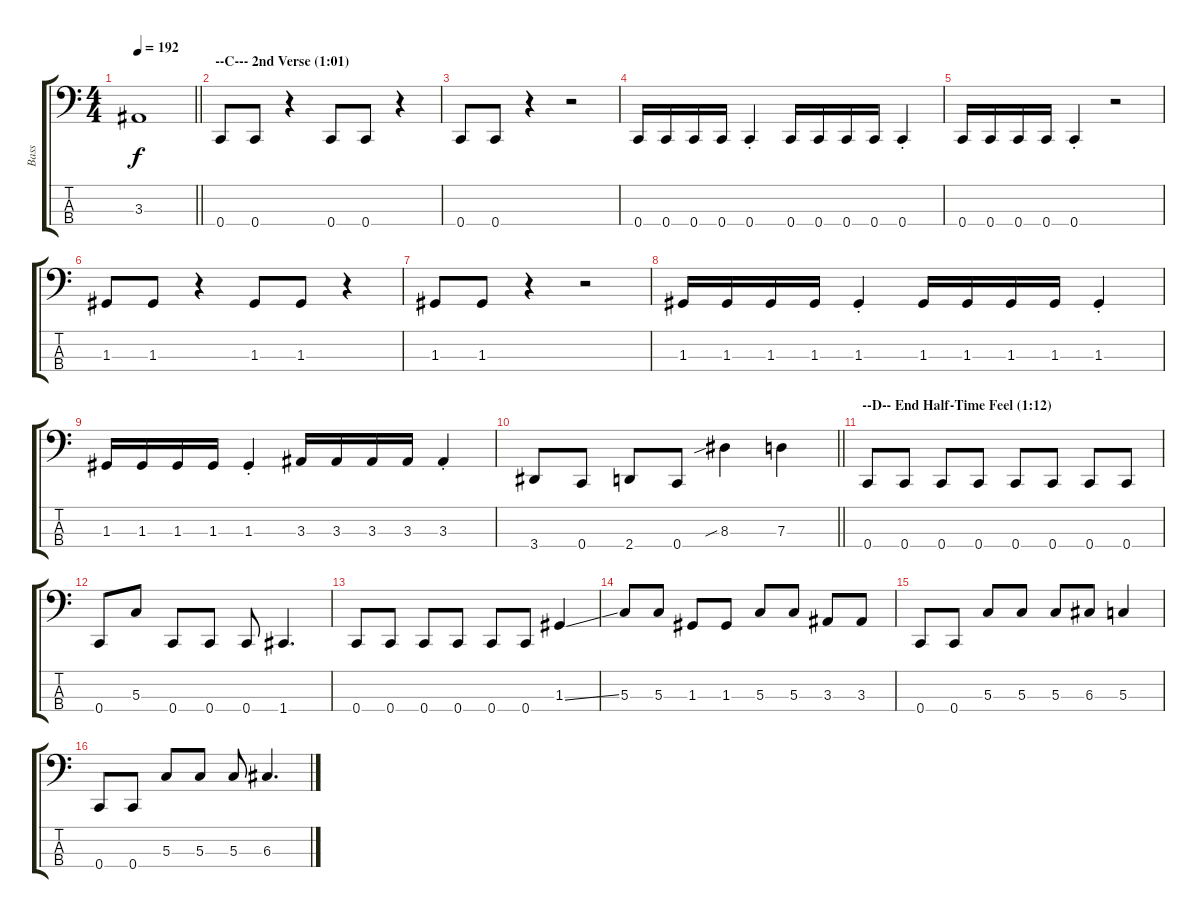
\track ("Bass" "Bass") {instrument electricbassfinger}
\staff {score tabs}
\tuning (F2 C2 G1 C1) {hide}
\ts (4 4)
\tempo 192
\clef f4
\barLineRight lightlight
\ks c
3.3.1{dy f} |
\section ("" "--C--- 2nd Verse (1:01)")
0.4.8 0.4.8 r.4 0.4.8 0.4.8 r.4 |
0.4.8 0.4.8 r.4 r.2 |
0.4.16 0.4.16 0.4.16 0.4.16 0.4{st}.4 0.4.16 0.4.16 0.4.16 0.4.16 0.4{st}.4 |
0.4.16 0.4.16 0.4.16 0.4.16 0.4{st}.4 r.2 |
1.3.8 1.3.8 r.4 1.3.8 1.3.8 r.4 |
1.3.8 1.3.8 r.4 r.2 |
1.3.16 1.3.16 1.3.16 1.3.16 1.3{st}.4 1.3.16 1.3.16 1.3.16 1.3.16 1.3{st}.4 |
1.3.16 1.3.16 1.3.16 1.3.16 1.3{st}.4 3.3.16 3.3.16 3.3.16 3.3.16 3.3{st}.4 |
\barLineRight lightlight
3.4.8 0.4.8 2.4.8 0.4.8 8.3{sib}.4 7.3.4 |
\section ("" "--D-- End Half-Time Feel (1:12)")
0.4.8 0.4.8 0.4.8 0.4.8 0.4.8 0.4.8 0.4.8 0.4.8 |
0.4.8 5.3.8 0.4.8 0.4.8 0.4.8 1.4.4{d} |
0.4.8 0.4.8 0.4.8 0.4.8 0.4.8 0.4.8 1.3{ss}.4 |
5.3.8 5.3.8 1.3.8 1.3.8 5.3.8 5.3.8 3.3.8 3.3.8 |
0.4.8 0.4.8 5.3.8 5.3.8 5.3.8 6.3.8 5.3.4 |
0.4.8 0.4.8 5.3.8 5.3.8 5.3.8 6.3.4{d}
